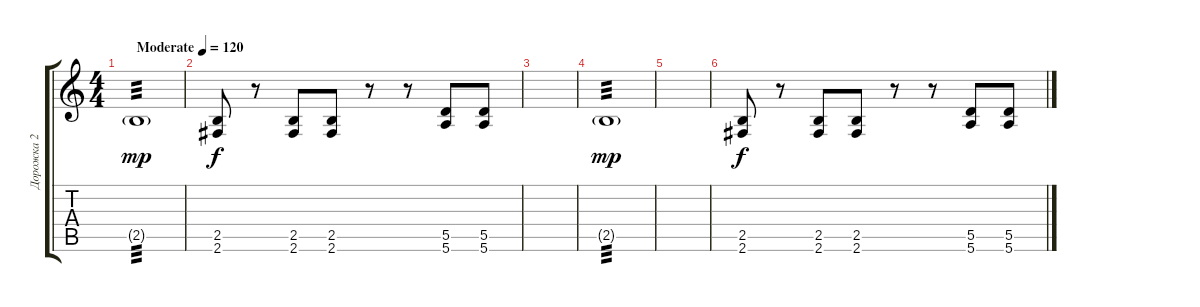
\track ("Дорожка 2" "Дорожка 2") {instrument distortionguitar}
\staff {score tabs}
\tuning (E4 B3 G3 D3 A2 E2) {hide}
\ts (4 4)
\tempo (120 "Moderate")
\clef g2
\ks c
2.5{g}.1{tp 3 dy mp instrument distortionguitar} |
(2.5 2.6).8{dy f} r.8 (2.5 2.6).8 (2.5 2.6).8 r.8 r.8 (5.5 5.6).8 (5.5 5.6).8 |
|
2.5{g}.1{tp 3 dy mp} |
|
(2.5 2.6).8{dy f} r.8 (2.5 2.6).8 (2.5 2.6).8 r.8 r.8 (5.5 5.6).8 (5.5 5.6).8
